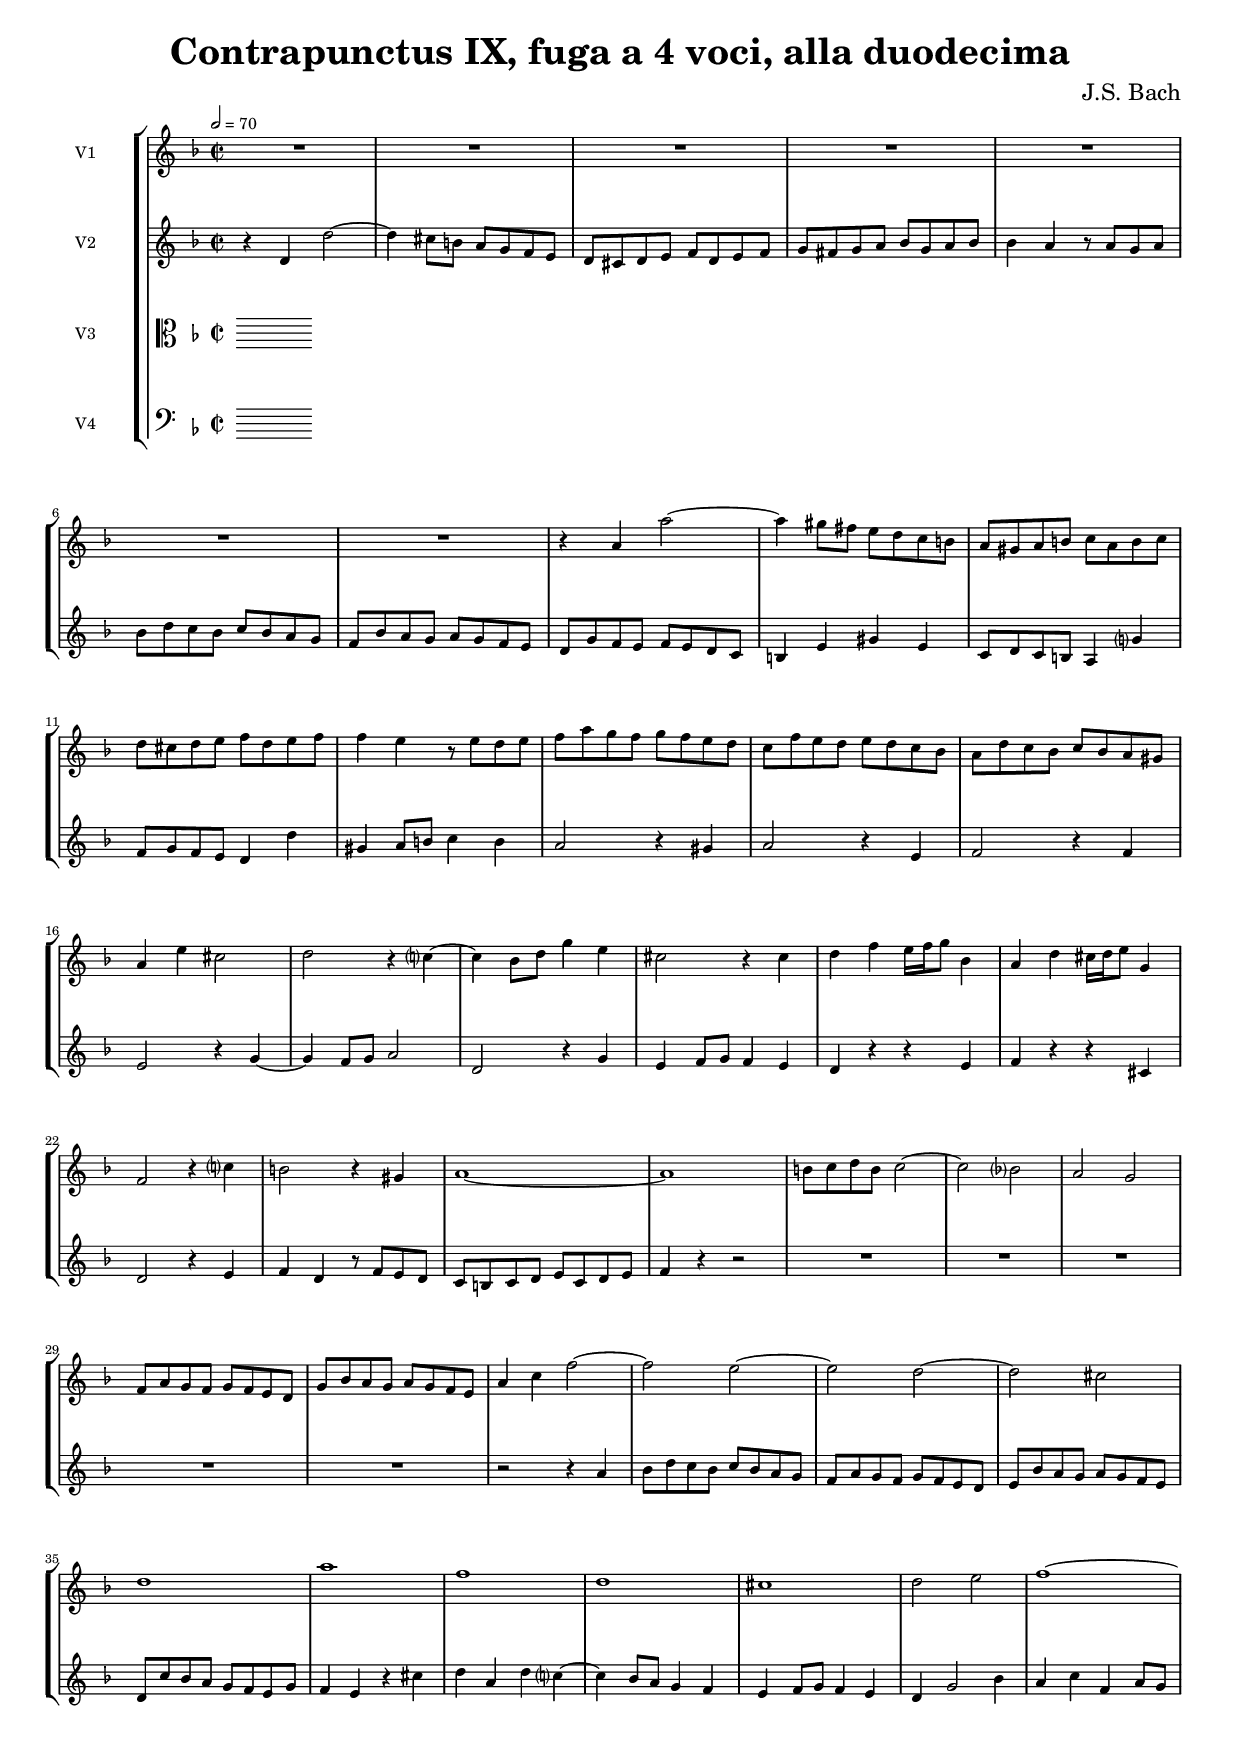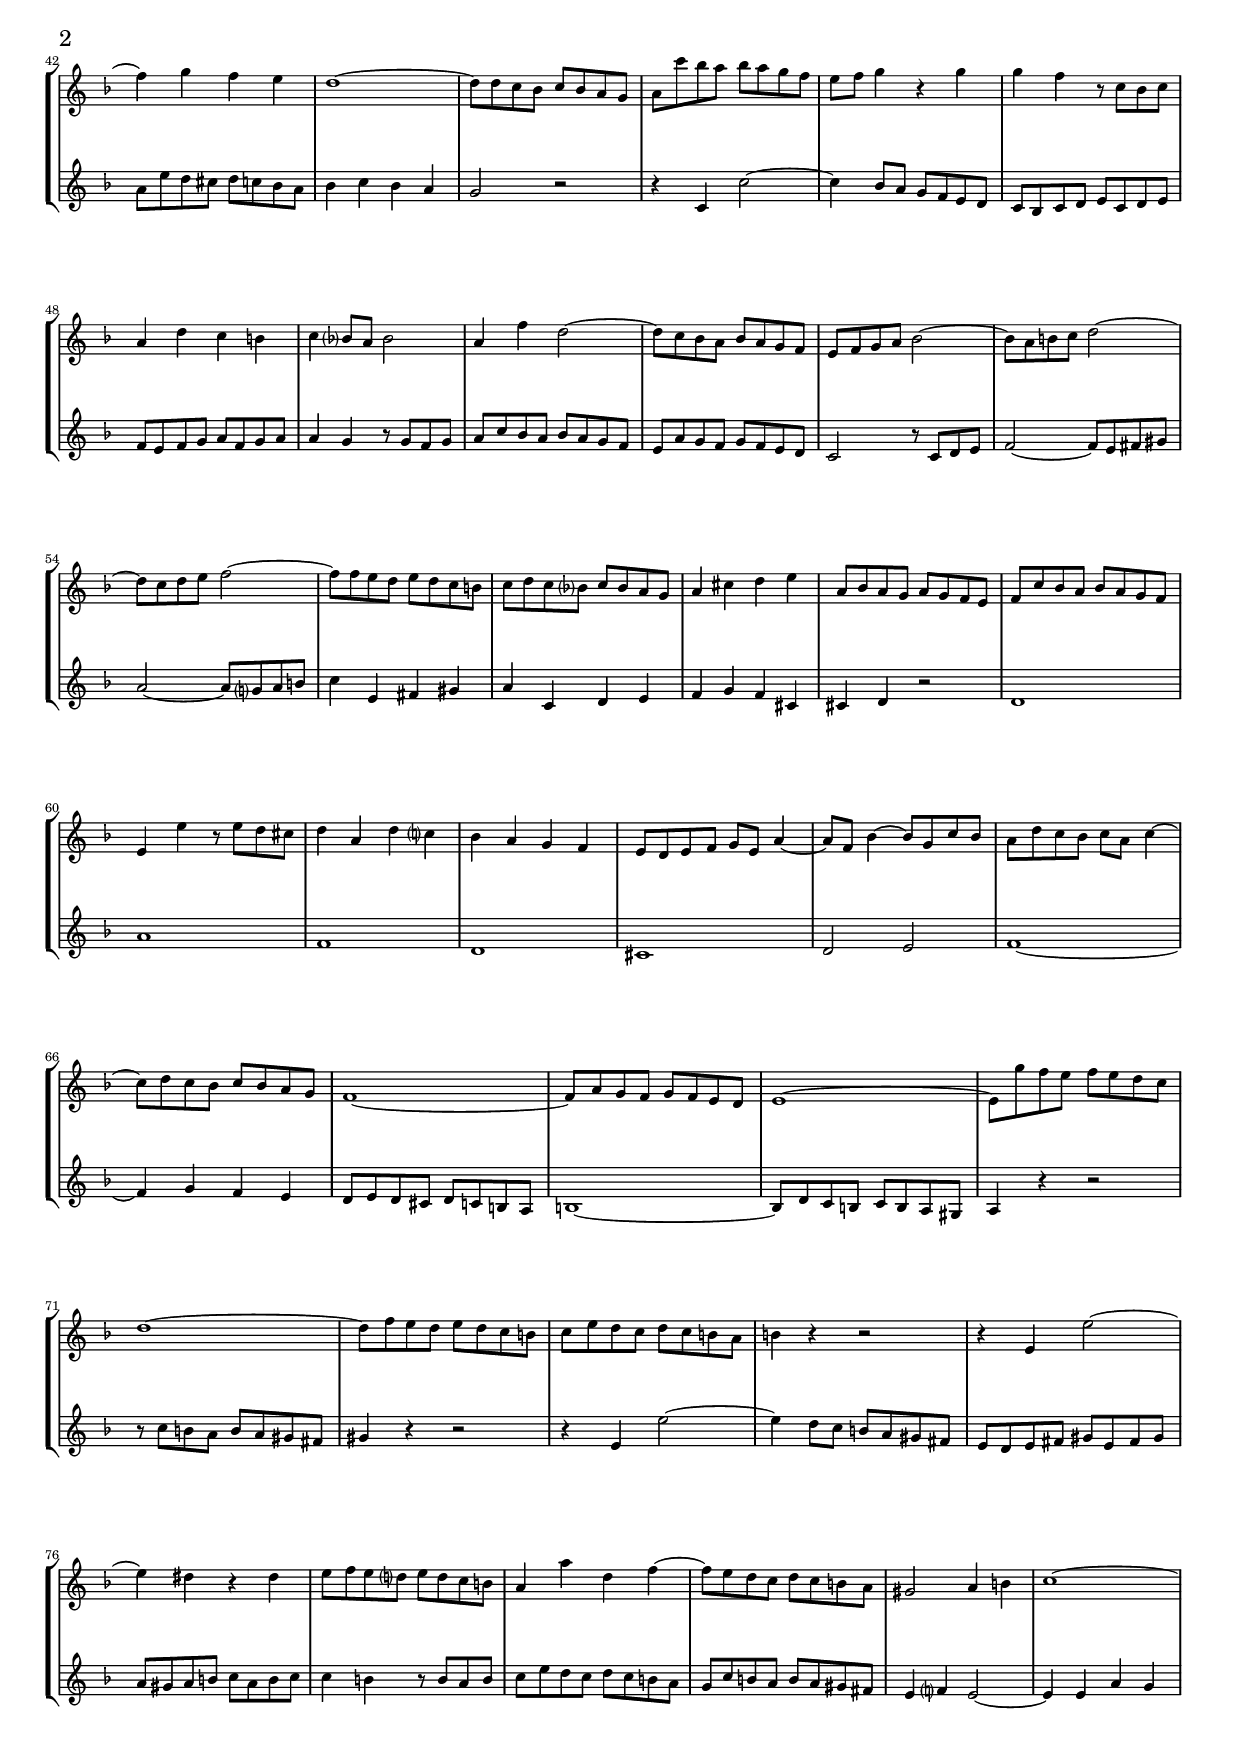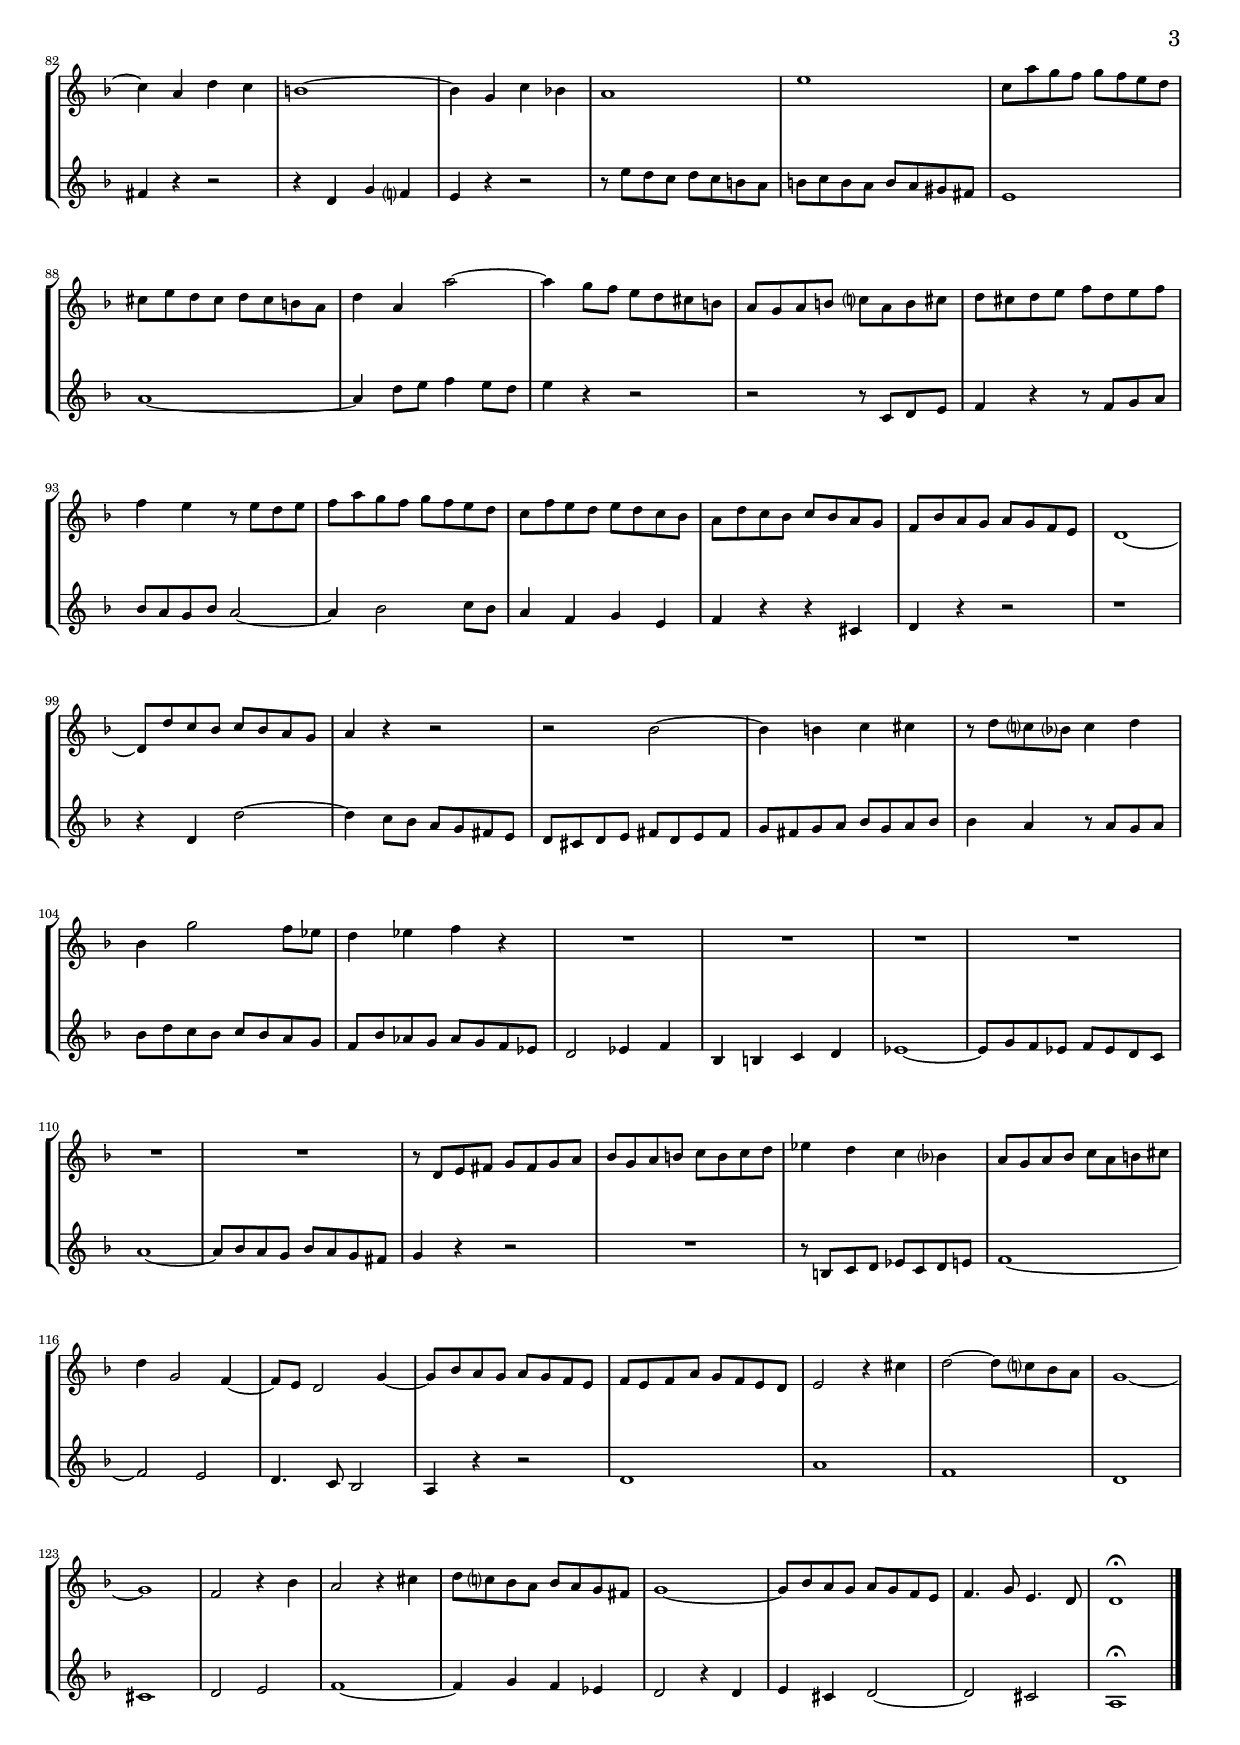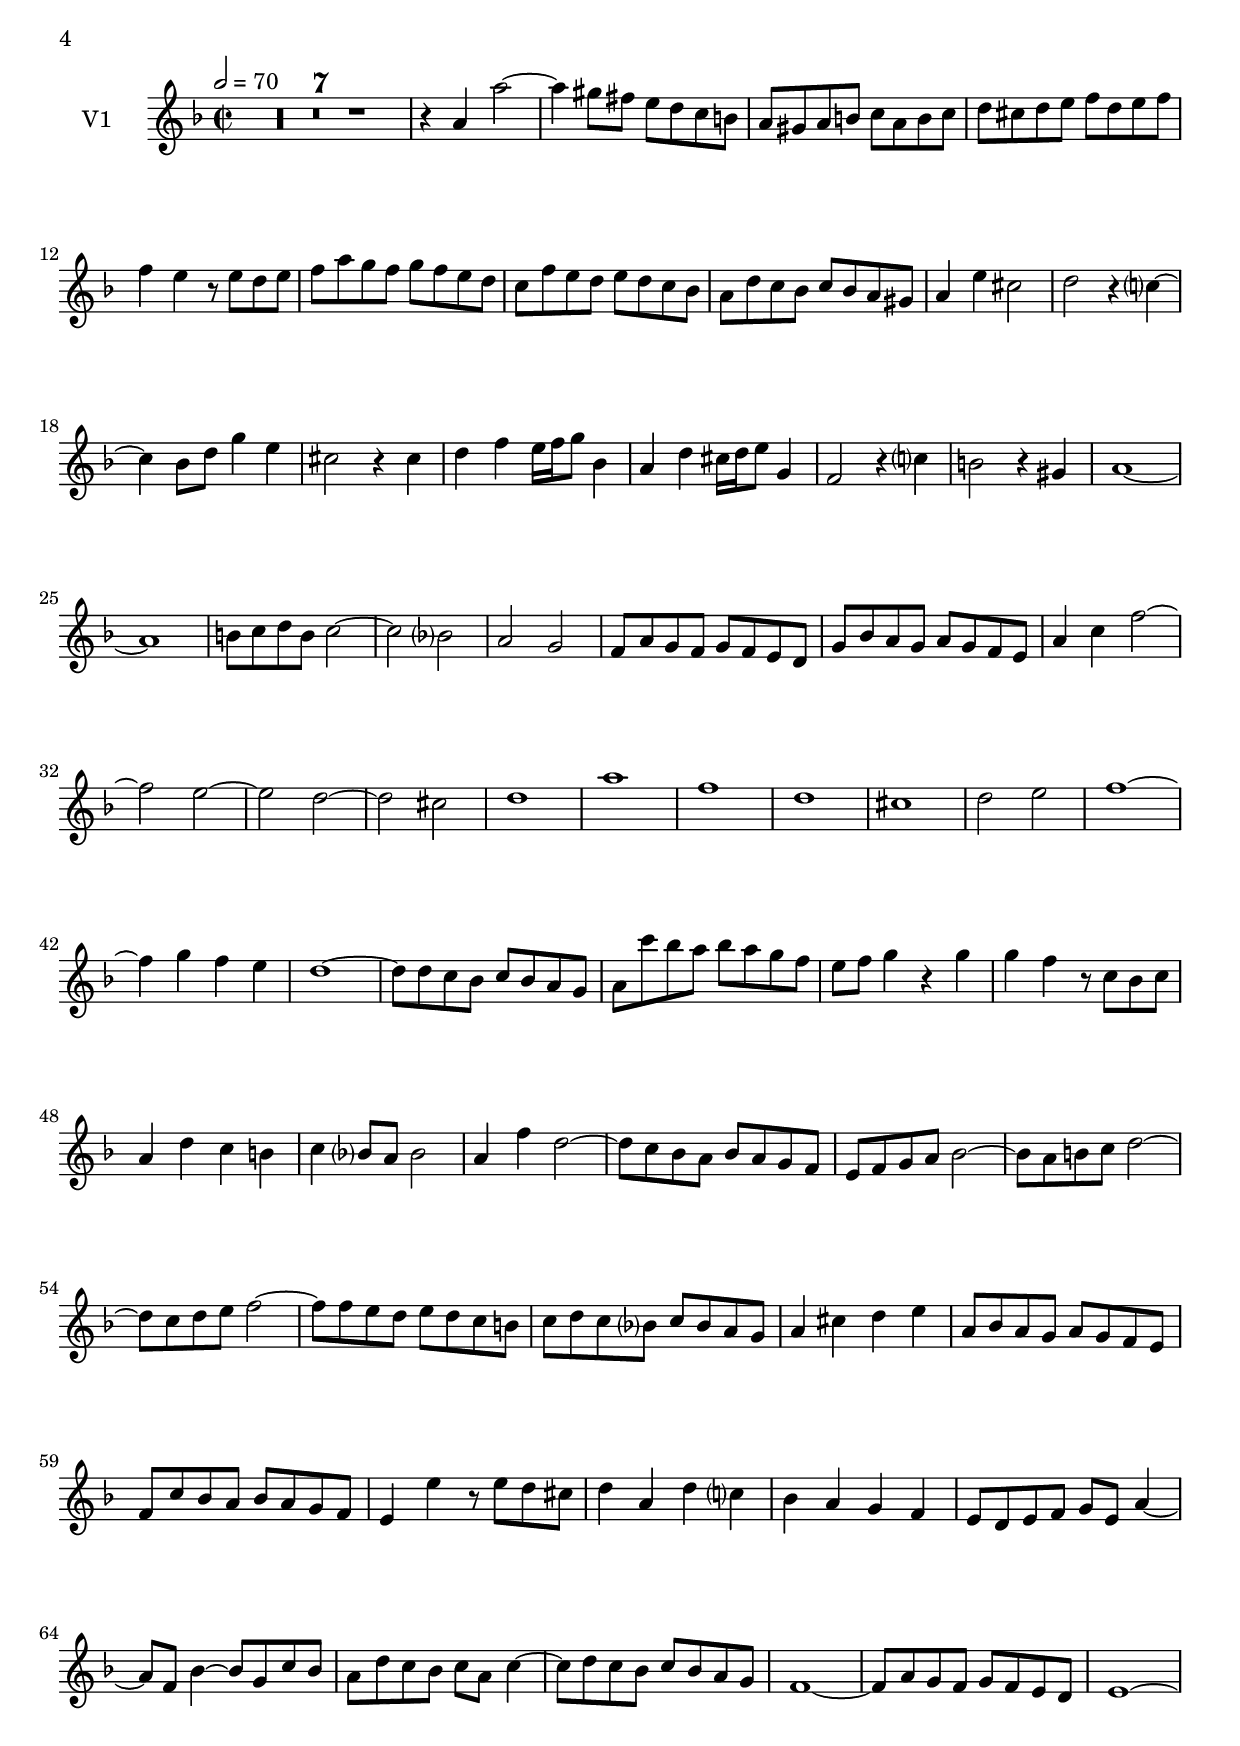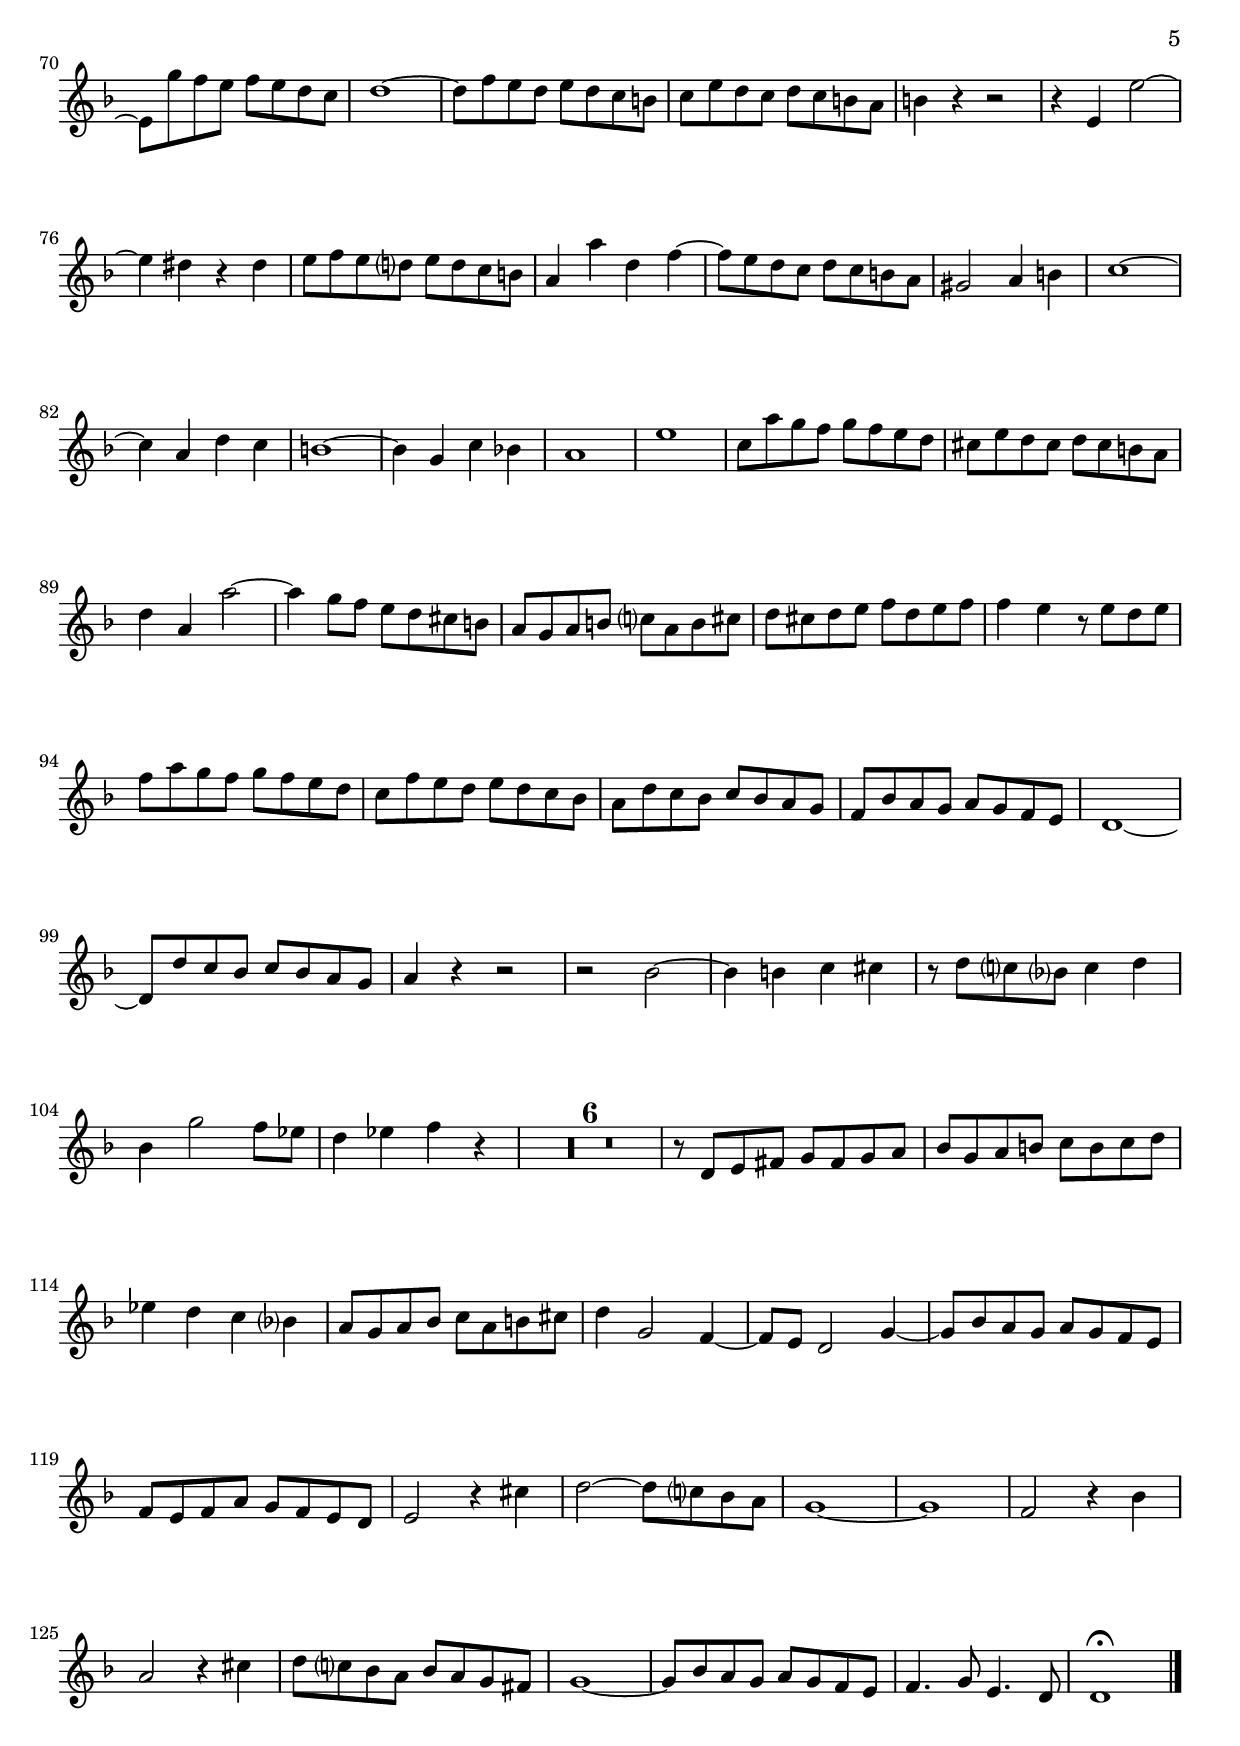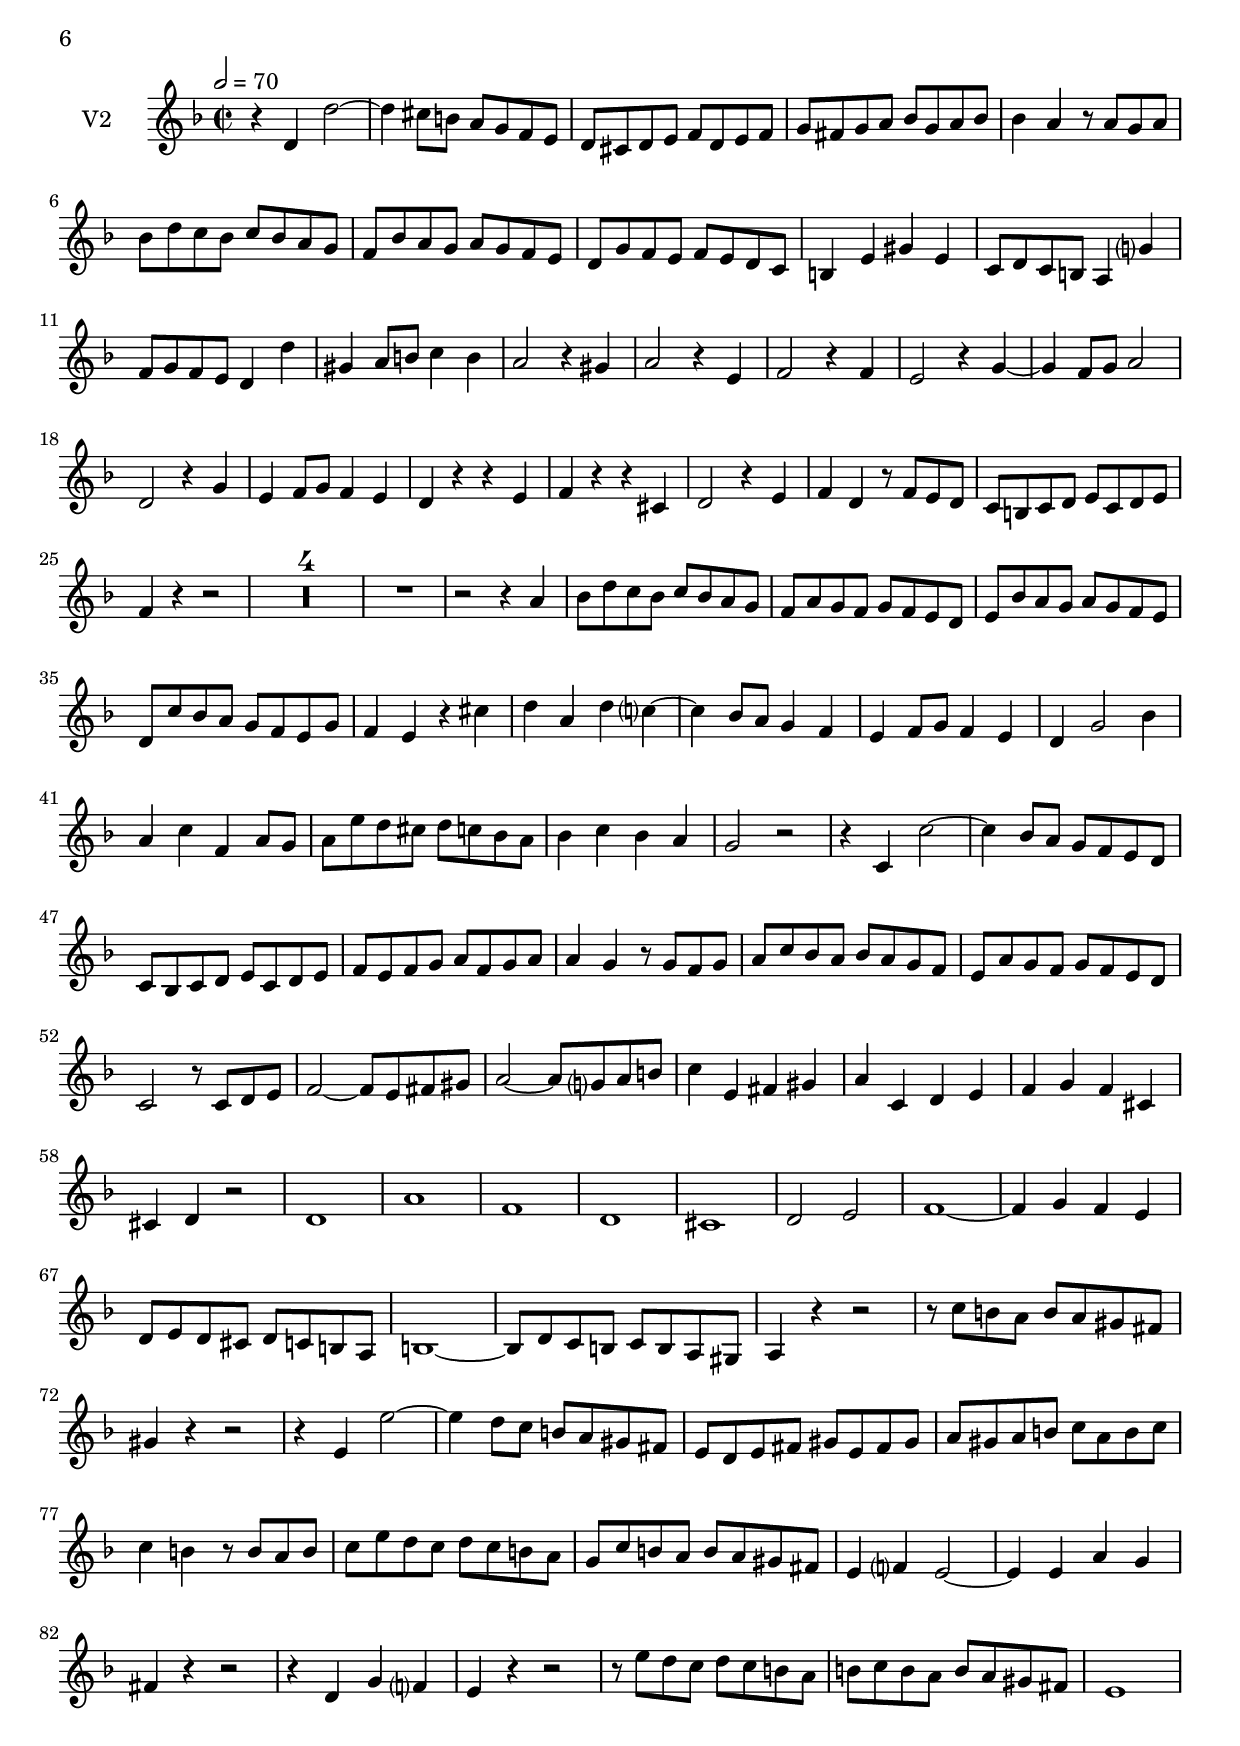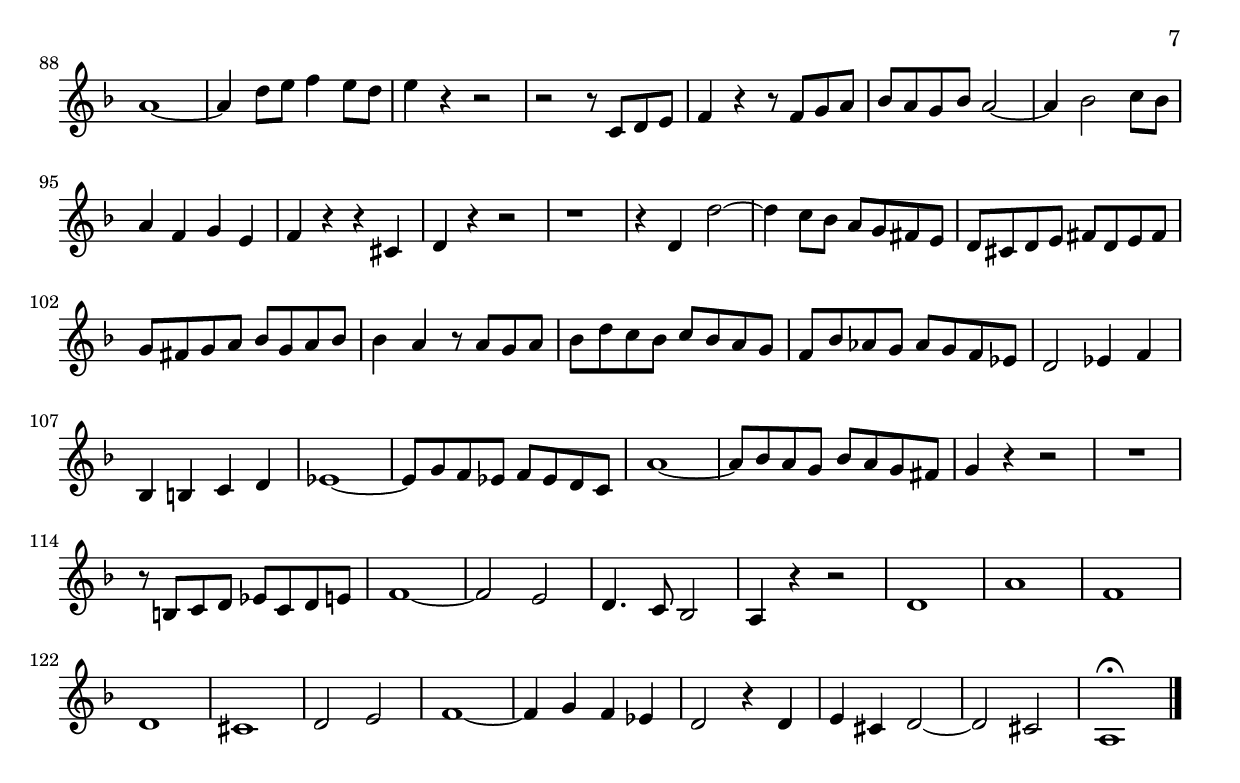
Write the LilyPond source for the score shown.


originpitch = c %c' %bes'% f % c'

targetpitchone = c
targetpitchtwo = c
targetpitchthr = c
targetpitchfou = c

midiInstrOne = "oboe"
midiInstrTwo = "violin"
midiInstrThr = "viola"
midiInstrFou = "cello"

clefVThree = alto

%%%%% piece.ly
%%%%% (This is the global definitions file)

\version "2.16.0"

\header{
  title = "Contrapunctus IX, fuga a 4 voci, alla duodecima"
	composer = "J.S. Bach"
}

%originpitch = c' %c' %bes'% f % c'
%targetpitchone = c'
%targetpitchtwo = c'
%targetpitchthr = c'
%targetpitchfou = c'

global= {
  \time 2/2
  % \key d \minor
  \tempo 2 = 70
  \accidentalStyle "modern-cautionary"
}

one = \transpose \originpitch \targetpitchone {\new Voice { 
  \key d \minor
  \relative c''{
  \set Staff.instrumentName = #"V1 "
  \set Staff.midiInstrument = \midiInstrOne

\compressFullBarRests
%1 
R1*7
%8
r4 a a'2~ | a4 gis8 fis e d c b | a gis a b c a b c | d cis d e f d e f | f4 e r8 e8 d e |
%13 
f8 a g f g f e d | c f e d e d c bes | a d c bes c bes a gis | a4 e' cis2 | d2 r4 c4~ | c4 bes8 d g4 e4 |
%19
cis2 r4 cis | d f e16 f g8 bes,4 | a d cis16 d e8 g,4 | f2 r4 c'4 | b2 r4 gis4 | a1~ |
%25 
a1 | b8 c d b c2~ | c2 bes2 | a g | f8 a g f g f e d |
%30 
g bes a g a g f e | a4 c f2~ | f2 e2~ | e2 d2~ | d2 cis |
%35
d1 | a'1 | f | d | cis | 
% 40 
d2 e | f1~ | f4 g f e | d1~ | d8 d c bes c bes a g |
%45 
a8 c' bes a bes a g f | e f g4 r4 g | g f r8 c bes c | a4 d c b | c bes8 a bes2 | 
%50
a4 f'4 d2~ | d8 c bes a bes a g f | e f g a bes2~ | bes8 a b c d2~ | d8 c d e f2~ |
%55
f8 f e d e d c b | c d c bes c bes a g | a4 cis d e | a,8 bes a g a g f e | f c' bes a bes a g f |
%60 
e4 e' r8 e d cis | d4 a d c | bes a g f | e8 d e f g e a4~ | a8 f bes4~ bes8 g c bes | 
%65 
a8 d c bes c a c4~ | c8 d c bes c bes a g | f1~ |f8 a g f g f e d | e1~ |
%70
e8 g' f e f e d c | d1~ | d8 f e d e d c b | c e d c d c b a | b4 r4 r2 |
%75
r4 e,4 e'2~ | e4 dis r dis | e8 f e d e d c b | a4 a' d, f~ | f8 e d c d c b a | 
%80
gis2 a4 b | c1~ | c4 a d c | b1~ | b4 g c bes |
%85 
a1 | e' | c8 a' g f g f e d | cis e d cis d cis b a | d4 a a'2~ |
%90
a4 g8 f e d cis b | a g a b c a b cis | d cis d e f d e f | f4 e r8 e8 d e | f a g f g f e d | 
%95 
c8 f e d e d c bes | a d c bes c bes a g | f bes a g a g f e | d1~ | d8 d' c bes c bes a g | a4 r r2 |
%101
r2 bes2~ | bes4 b c cis | r8 d c bes c4 d | bes g'2 f8 ees | d4 ees f r| R1*6 |
%112
r8 d, e fis g fis g a |
%113
bes g a b c b c d | ees4 d c bes | a8 g a bes c a b cis | d4 g,2 f4~ | f8 e d2 g4~ |g8 bes a g a g f e |
%119
f e f a g f e d | e2 r4 cis'4 | d2~ d8 c bes a | g1~ | g | f2 r4 bes |
%125
a2 r4 cis | d8 c bes a bes a g fis | g1~ | g8 bes a g a g f e | f4. g8 e4. d8 | d1\fermata 

\bar "|." }}}   %*********************************

two = \transpose \originpitch \targetpitchtwo {\new Voice { 
  \key d \minor
  \relative c'{
  \set Staff.instrumentName = #"V2 "
  \set Staff.midiInstrument = \midiInstrTwo

\compressFullBarRests
%1
r4 d d'2~ | d4 cis8 b a g f e | d cis d e f d e f | g fis g a bes g a bes |
%5
{bes4 a} r8 a g a | bes d c bes c bes a g | f bes a g a g f e | d g f e f e d c |
%9
b4 e gis e | c8 d c b a4 g' | f8 g f e d4 d' | gis, a8 b c4 b | 
%13
a2 r4 gis4 | a2 r4 e4 | f2 r4 f | e2 r4 g~ | 
%17
g4 f8 g a2 | d,2 r4 g | e f8 g f4 e | d r r e |
%21
f r r cis | d2 r4 e | f d r8 f e d | c b c d e c d e |
%25
f4 r4 r2 | R1*4
%30
R1 | r2 r4 a | bes8 d c bes c bes a g | f a g f g f e d | e bes' a g a g f e |
%35
d c' bes a g f e g | f4 e r4 cis' | d a d c~ | c bes8 a g4 f | e f8 g f4 e |
%40
d4 g2 bes4 | a c f, a8 g | a e' d cis d c bes a | bes4 c bes a | g2 r2 |
%45
r4 c, c'2~ | c4 bes8 a g f e d | c bes c d e c d e | f e f g a f g a | a4 g r8 g f g |
%50
a c bes a bes a g f | e a g f g f e d | c2 r8 c d e | f2~ f8 e fis gis | a2~ a8 g a b | 
%55
c4 e, fis gis | a c, d e | f g f cis | cis d r2 | d1 | 
%60
a' | f | d | cis | d2 e |
%65
f1~ | f4 g f e | d8 e d cis d c b a | b1~ | b8 d c b c b a gis |
%70
a4 r4 r2 | r8 c' b a b a gis fis | gis4 r4 r2 | r4 e e'2~ | e4 d8 c b a gis fis |
%75
e8 d e fis gis e fis gis | a gis a b c a b c | c4 b r8 b a b | c e d c d c b a | g c b a b a gis fis | 
%80
e4 f e2~ | e4 e a g | fis r4 r2 | r4 d4 g f | e r4 r2 |
%85
r8 e' d c d c b a | b c b a b a gis fis | e1 | a1~ | a4 d8 e f4 e8 d | 
%90
e4 r4 r2 | r2 r8 c, d e | f4 r4 r8 f g a | bes a g bes a2~ | a4 bes2 c8 bes | 
%95
a4 f g e | f r4 r4 cis | d r4 r2 | r1 | r4 d d'2~| d4 c8 bes a g fis e |
%101
d cis d e fis d e fis | g fis g a bes g a bes | bes4 a r8 a g a | bes d c bes c bes a g | f bes aes g aes g f ees | d2 ees4 f | 
%107
bes,4 b c d | ees1~ | ees8 g f ees f ees d c | a'1~ | a8 bes a g bes a g fis | g4 r4 r2 |
%113
R1 | r8 b, c d ees c d e | f1~ | f2 e2 | d4. c8 bes2 | a4 r4 r2 |
%119
d1 | a' | f | d | cis | d2 e2 | 
%125
f1~ | f4 g f ees | d2 r4 d4 | e cis d2~ | d2 cis | a1\fermata

\bar "|." }}}   %*********************************

three = \transpose \originpitch \targetpitchthr {\new Voice { 
  \key d \minor
  \relative c' {
  \set Staff.instrumentName = #"V3 "
  \set Staff.midiInstrument = \midiInstrThr
  %\clef bass %alto
  \clef \clefVThree

\compressFullBarRests
\bar "|." }}}   %*********************************

four = \transpose \originpitch \targetpitchfou {\new Voice { 
  \key d \minor
  \relative c' {
  \set Staff.instrumentName = #"V4 "
  \set Staff.midiInstrument = \midiInstrFou
  \clef bass

\compressFullBarRests
\bar "|."}}}   %**********************************

music = {
  <<
    \tag #'score \tag #'v1 \new Staff { << \global \one >> }
    \tag #'score \tag #'v2 \new Staff { << \global \two>> }
    \tag #'score \tag #'v3 \new Staff { << \global \three>> }
    \tag #'score \tag #'v4 \new Staff { << \global \four>> }
  >>
}



\paper{
  print-all-headers = "true"
}

#(set-global-staff-size 20)

\score {
  \new StaffGroup \keepWithTag #'score \music
  \layout { 
    #(layout-set-staff-size 14)}
  \midi { }
  \header{instrumentName ="Quartet"}
}

\pageBreak

% #(set-global-staff-size 20) %14 
\score {
  \keepWithTag #'v1 \music
  \layout { }
  \header{instrumentName="Oboe/Violin I"}
}

\pageBreak

% #(set-global-staff-size 20) %14 
\score {
  \keepWithTag #'v2 \music
  \layout { }
  \header{instrumentName="Violin II"}
}

\pageBreak

% #(set-global-staff-size 20) %14 
\score {
  \keepWithTag #'v3 \music
  \layout { }
  \header{instrumentName="Viola"}
}


\pageBreak

% #(set-global-staff-size 20) %14 
\score {
  \keepWithTag #'v4 \music
  \layout { }
  \header{instrumentName="Cello"}
}






%{ Uncomment this block when using separate files

%%%%% vn1.ly
%%%%% (This is the Violin 1 part file)

\include "piece.ly"
\score {
  \keepWithTag #'vn1 \music
  \layout { }
}


%%%%% vn2.ly
%%%%% (This is the Violin 2 part file)

\include "piece.ly"
\score {
  \keepWithTag #'vn2 \music
  \layout { }
}


%%%%% vla.ly
%%%%% (This is the Viola part file)

\include "piece.ly"
\score {
  \keepWithTag #'vla \music
  \layout { }
}


%%%%% vlc.ly
%%%%% (This is the Cello part file)

\include "piece.ly"
\score {
  \keepWithTag #'vlc \music
  \layout { }
}

%}

